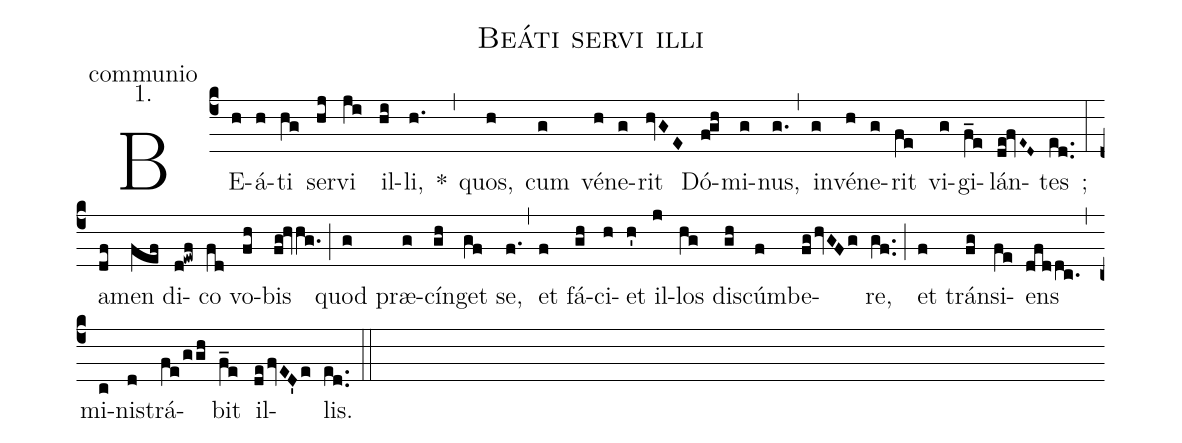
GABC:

name: Beáti servi illi;
office-part: communio;
mode: 1.;
%%
(c4) BE(h)á(h)ti(hg) ser(hj)vi(ji) il(hi)li,(h.) *(,)
quos,(h) cum(g) vé(h)ne(g)rit(hvGE) Dó(f!gh)mi(g)nus,(g.) (,)
in(g)vé(h)ne(g)rit(fe) vi(g)gi(f_e)lán(de!fvE~D~)tes ;(ed..) (:)

a(df)men(fef) di(d!ewf)co(fd) vo(fh)bis(fg!hvhg.) (;)
quod(g) præ(g)cín(gh)get(gf) se,(f.) (,)
et(f) fá(gh)ci(h)et(h') il(j)los(hg) dis(gh)cúm(f)be(fg!/hvGF!/g)re,(gf..) (;)
et(f) trán(fg)si(fe)ens(dfddc.) (,)
mi(c)ni(d)strá(fe!/ggh)bit(f_e) <nlba>il(de!/fvED'!/e)lis.</nlba>(ed..) (::)
